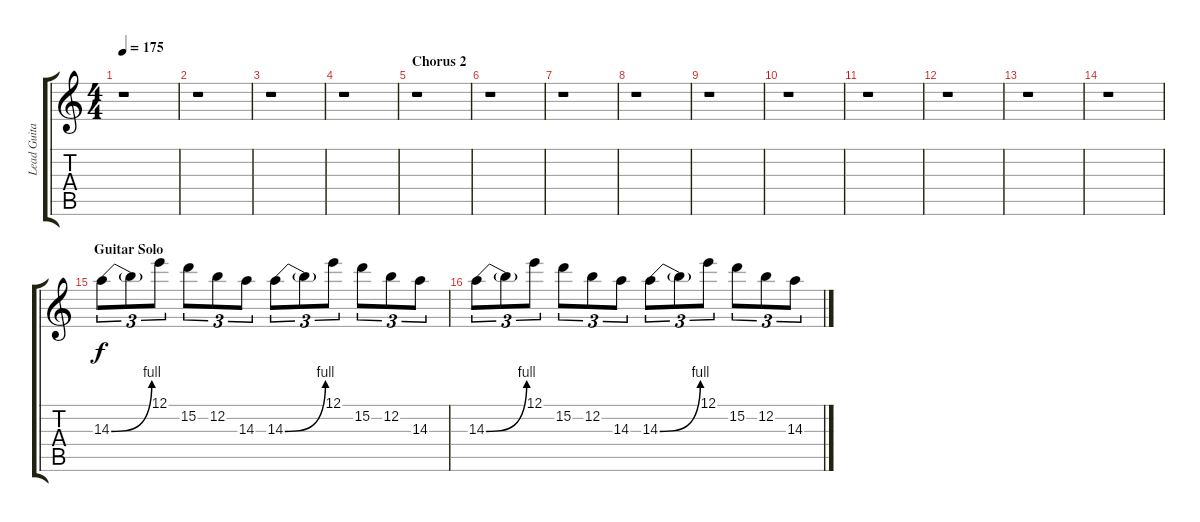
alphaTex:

\track ("Lead Guitar" "Lead Guita") {instrument overdrivenguitar}
\staff {score tabs}
\tuning (E4 B3 G3 D3 A2 E2) {hide}
\ts (4 4)
\tempo 175
\clef g2
\ks c
r.1{dy f} |
r.1 |
r.1 |
r.1 |
\section ("" "Chorus 2")
r.1 |
r.1 |
r.1 |
r.1 |
r.1 |
r.1 |
r.1 |
r.1 |
r.1 |
r.1 |
\section ("" "Guitar Solo")
14.3{be (bend 0 0 60 4)}.8{tu (3 2) balance 16} 14.3{t}.8{tu (3 2)} 12.1.8{tu (3 2)} 15.2.8{tu (3 2)} 12.2.8{tu (3 2)} 14.3.8{tu (3 2)} 14.3{be (bend 0 0 60 4)}.8{tu (3 2)} 14.3{t}.8{tu (3 2)} 12.1.8{tu (3 2)} 15.2.8{tu (3 2)} 12.2.8{tu (3 2)} 14.3.8{tu (3 2)} |
14.3{be (bend 0 0 60 4)}.8{tu (3 2)} 14.3{t}.8{tu (3 2)} 12.1.8{tu (3 2)} 15.2.8{tu (3 2)} 12.2.8{tu (3 2)} 14.3.8{tu (3 2)} 14.3{be (bend 0 0 60 4)}.8{tu (3 2)} 14.3{t}.8{tu (3 2)} 12.1.8{tu (3 2)} 15.2.8{tu (3 2)} 12.2.8{tu (3 2)} 14.3.8{tu (3 2)}
